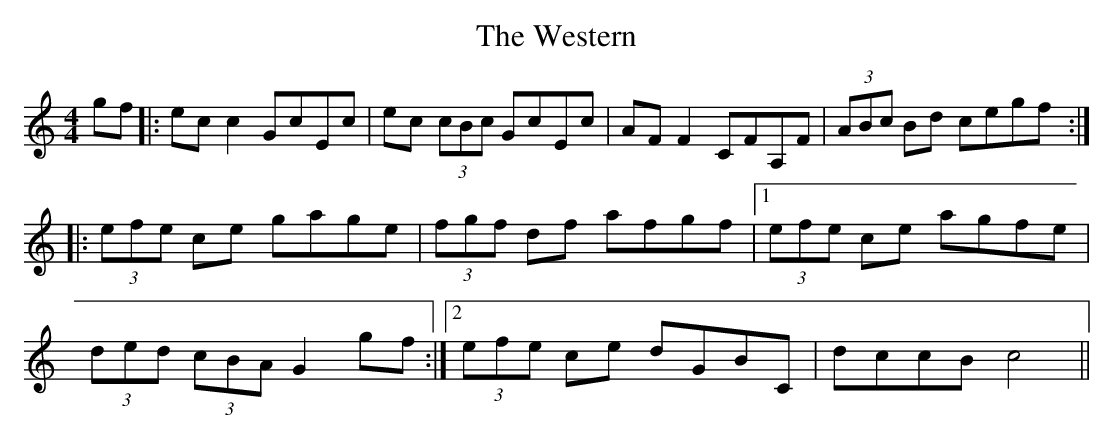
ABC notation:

X:1
T: The Western
M: 4/4
L: 1/8
K: Cmaj
gf|:ec c2 GcEc|ec (3cBc GcEc|AF F2 CFA,F|(3ABc Bd cegf:|
|:(3efe ce gage|(3fgf df afgf|1 (3efe ce agfe|
(3ded (3cBA G2 gf:|2 (3efe ce dGBC|dccB c4||
